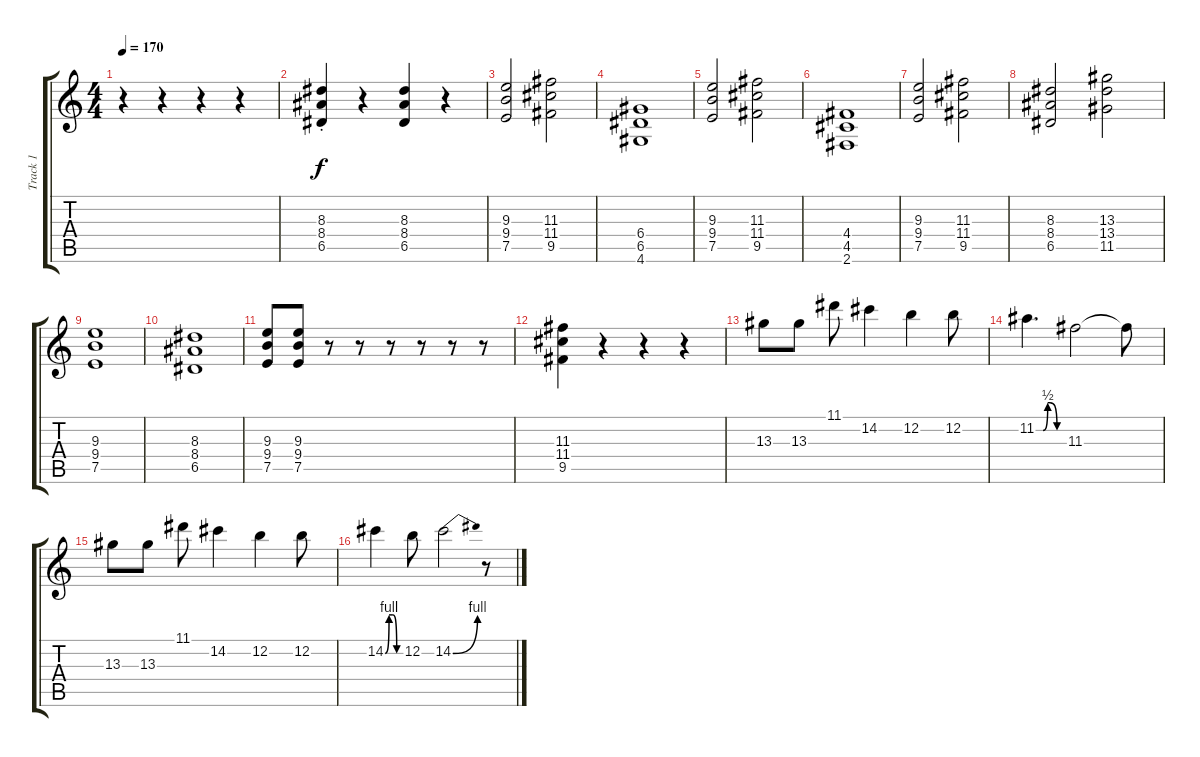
\track ("Track 1" "Track 1") {instrument distortionguitar}
\staff {score tabs}
\tuning (E4 B3 G3 D3 A2 E2) {hide}
\ts (4 4)
\tempo 170
\clef g2
\ks c
r.4{dy f instrument distortionguitar} r.4 r.4 r.4 |
(8.3{st} 8.4{st} 6.5{st}).4 r.4 (8.3 8.4 6.5).4 r.4 |
(9.3 9.4 7.5).2 (11.3 11.4 9.5).2 |
(6.4 6.5 4.6).1 |
(9.3 9.4 7.5).2 (11.3 11.4 9.5).2 |
(4.4 4.5 2.6).1 |
(9.3 9.4 7.5).2 (11.3 11.4 9.5).2 |
(8.3 8.4 6.5).2 (13.3 13.4 11.5).2 |
(9.3 9.4 7.5).1 |
(8.3 8.4 6.5).1 |
(9.3 9.4 7.5).8 (9.3 9.4 7.5).8 r.8 r.8 r.8 r.8 r.8 r.8 |
(11.3 11.4 9.5).4 r.4 r.4 r.4 |
13.3.8 13.3.8 11.1.8 14.2.4 12.2.4 12.2.8 |
11.2{be (custom 0 0 15 0 25 2 30 2 45 0 60 0)}.4{d} 11.3.2 11.3{t}.8 |
13.3.8 13.3.8 11.1.8 14.2.4 12.2.4 12.2.8 |
14.2{be (custom 0 0 15 4 30 4 45 0 60 0)}.4 12.2.8 14.2{be (bend 0 0 60 4)}.2 r.8
